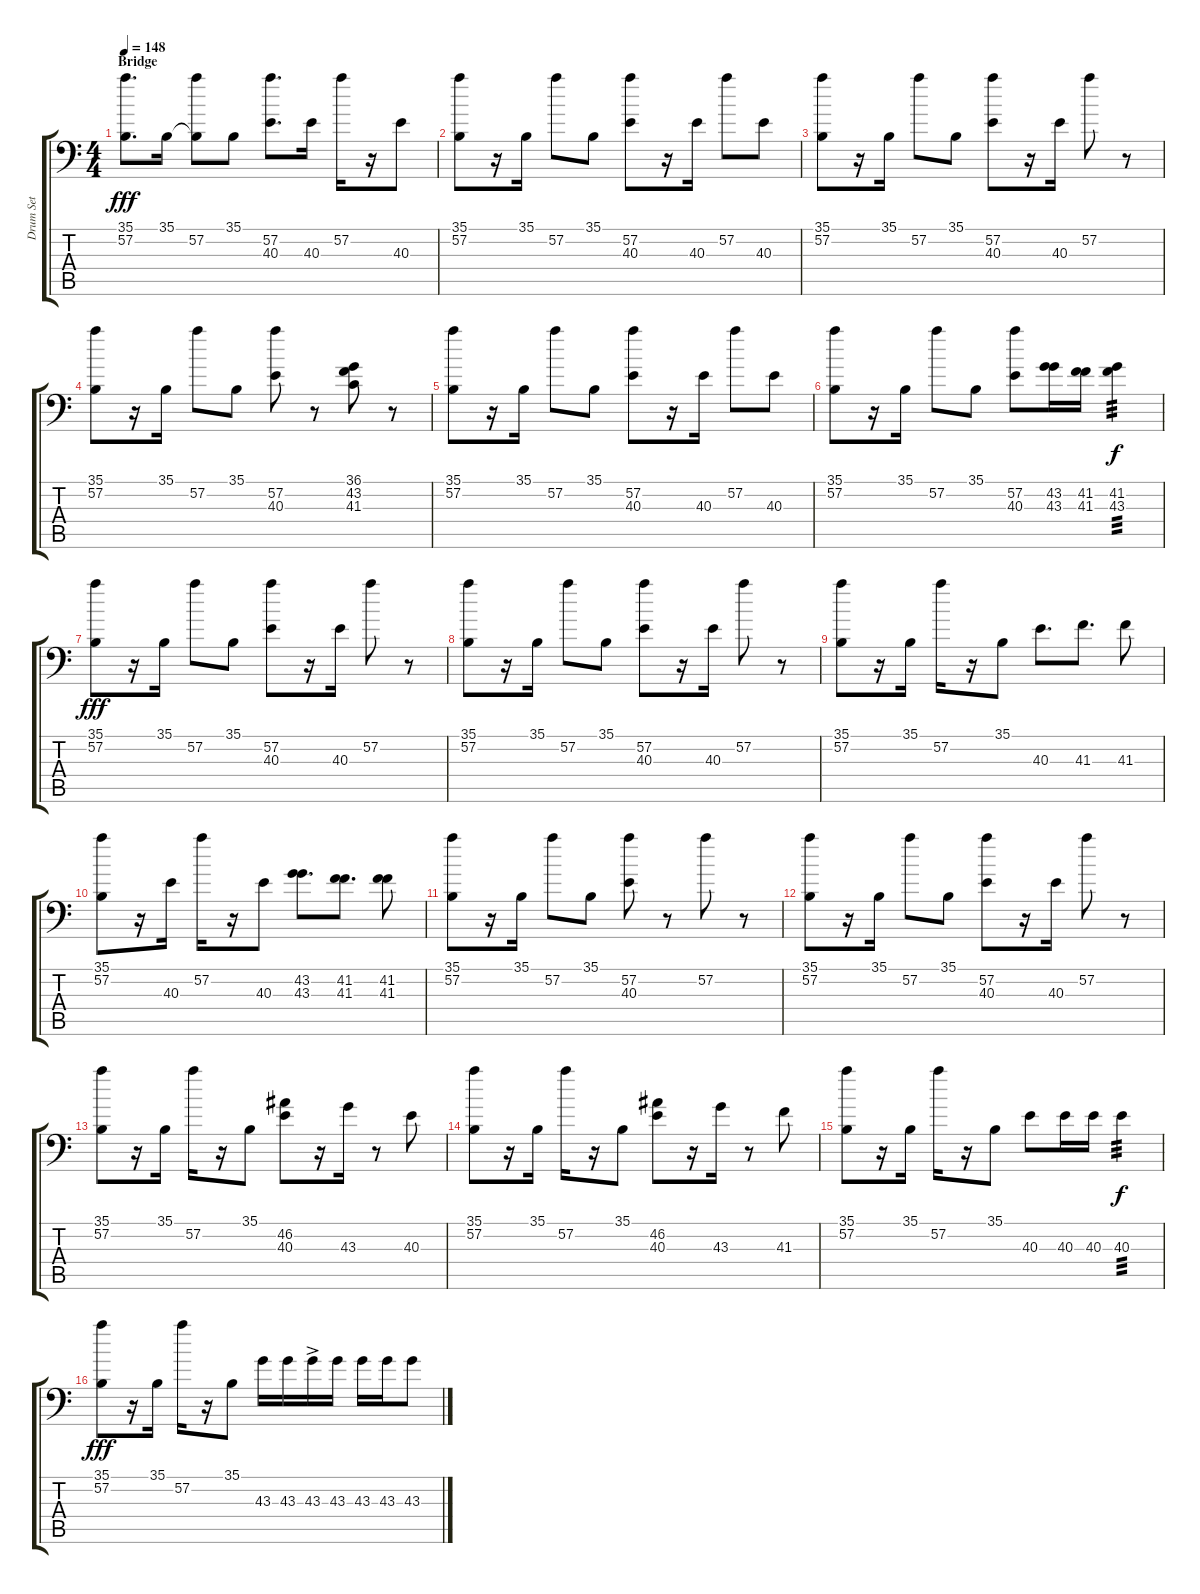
\track ("Drum Set" "Drum Set") {instrument acousticgrandpiano}
\staff {score tabs}
\tuning (C-1 C-1 C-1 C-1 C-1 C-1) {hide}
\ts (4 4)
\section ("" "Bridge")
\tempo 148
\clef f4
\ks c
(35.1 57.2).8{d dy fff} 35.1.16 (35.1{t} 57.2).8 35.1.8 (57.2 40.3).8{d} 40.3.16 57.2.16 r.16 40.3.8 |
(35.1 57.2).8 r.16 35.1.16 57.2.8 35.1.8 (57.2 40.3).8 r.16 40.3.16 57.2.8 40.3.8 |
(35.1 57.2).8 r.16 35.1.16 57.2.8 35.1.8 (57.2 40.3).8 r.16 40.3.16 57.2.8 r.8 |
(35.1 57.2).8 r.16 35.1.16 57.2.8 35.1.8 (57.2 40.3).8 r.8 (36.1 43.2 41.3).8 r.8 |
(35.1 57.2).8 r.16 35.1.16 57.2.8 35.1.8 (57.2 40.3).8 r.16 40.3.16 57.2.8 40.3.8 |
(35.1 57.2).8 r.16 35.1.16 57.2.8 35.1.8 (57.2 40.3).8 (43.2 43.3).16 (41.2 41.3).16 (41.2 43.3).4{tp 3 dy f} |
(35.1 57.2).8{dy fff} r.16 35.1.16 57.2.8 35.1.8 (57.2 40.3).8 r.16 40.3.16 57.2.8 r.8 |
(35.1 57.2).8 r.16 35.1.16 57.2.8 35.1.8 (57.2 40.3).8 r.16 40.3.16 57.2.8 r.8 |
(35.1 57.2).8 r.16 35.1.16 57.2.16 r.16 35.1.8 40.3.8{d} 41.3.8{d} 41.3.8 |
(35.1 57.2).8 r.16 40.3.16 57.2.16 r.16 40.3.8 (43.2 43.3).8{d} (41.2 41.3).8{d} (41.2 41.3).8 |
(35.1 57.2).8 r.16 35.1.16 57.2.8 35.1.8 (57.2 40.3).8 r.8 57.2.8 r.8 |
(35.1 57.2).8 r.16 35.1.16 57.2.8 35.1.8 (57.2 40.3).8 r.16 40.3.16 57.2.8 r.8 |
(35.1 57.2).8 r.16 35.1.16 57.2.16 r.16 35.1.8 (46.2 40.3).8 r.16 43.3.16 r.8 40.3.8 |
(35.1 57.2).8 r.16 35.1.16 57.2.16 r.16 35.1.8 (46.2 40.3).8 r.16 43.3.16 r.8 41.3.8 |
(35.1 57.2).8 r.16 35.1.16 57.2.16 r.16 35.1.8 40.3.8 40.3.16 40.3.16 40.3.4{tp 3 dy f} |
(35.1 57.2).8{dy fff} r.16 35.1.16 57.2.16 r.16 35.1.8 43.3.16 43.3.16 43.3{ac}.16 43.3.16 43.3.16 43.3.16 43.3.8
